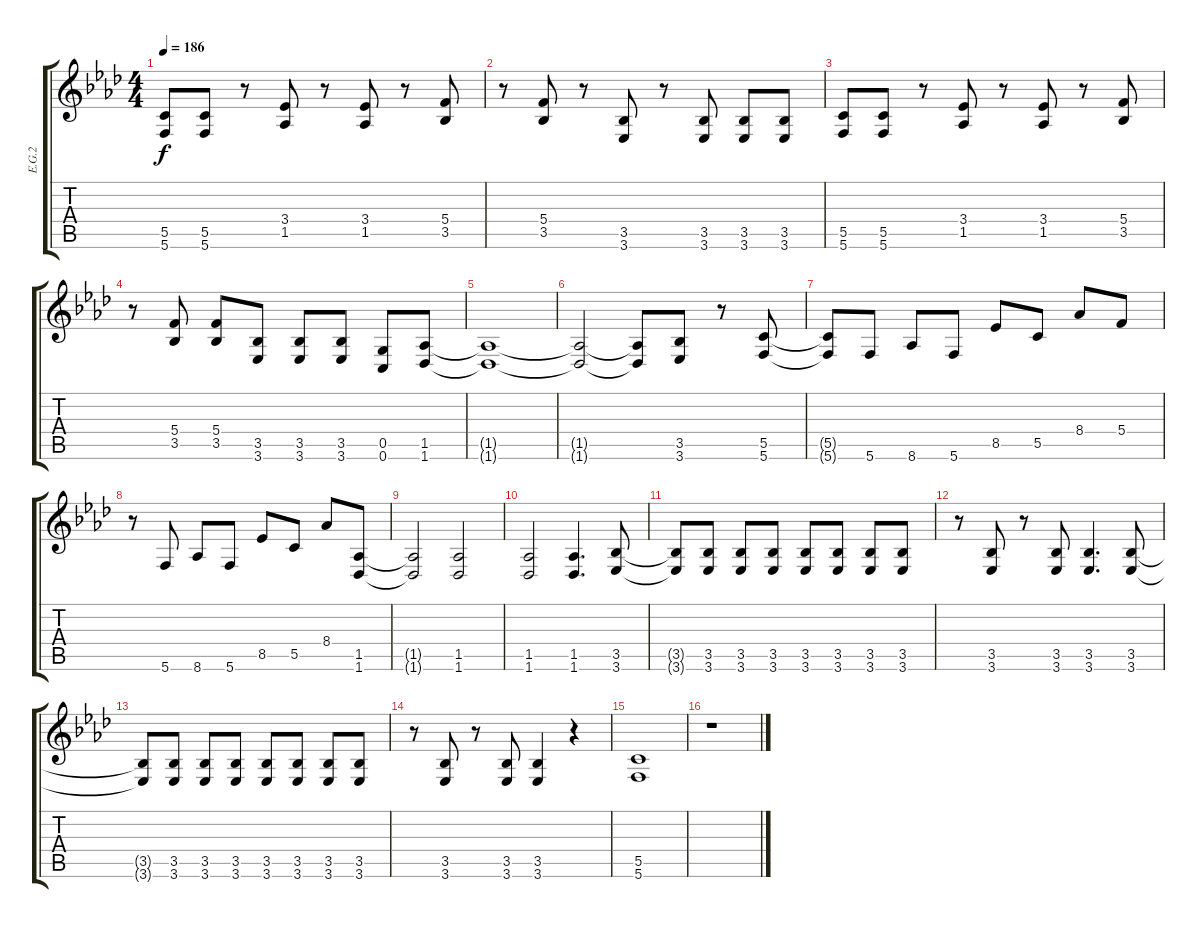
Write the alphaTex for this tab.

\track ("E.G.2" "E.G.2") {instrument distortionguitar}
\staff {score tabs}
\tuning (D4 A3 F3 C3 G2 C2) {hide}
\ts (4 4)
\tempo 186
\clef g2
\ks ab
(5.5 5.6).8{dy f} (5.5 5.6).8 r.8 (3.4 1.5).8 r.8 (3.4 1.5).8 r.8 (5.4 3.5).8 |
r.8 (5.4 3.5).8 r.8 (3.5 3.6).8 r.8 (3.5 3.6).8 (3.5 3.6).8 (3.5 3.6).8 |
(5.5 5.6).8 (5.5 5.6).8 r.8 (3.4 1.5).8 r.8 (3.4 1.5).8 r.8 (5.4 3.5).8 |
r.8 (5.4 3.5).8 (5.4 3.5).8 (3.5 3.6).8 (3.5 3.6).8 (3.5 3.6).8 (0.5 0.6).8 (1.5 1.6).8 |
(1.5{t} 1.6{t}).1 |
(1.5{t} 1.6{t}).2 (1.5{t} 1.6{t}).8 (3.5 3.6).8 r.8 (5.5 5.6).8 |
(5.5{t} 5.6{t}).8 5.6.8 8.6.8 5.6.8 8.5.8 5.5.8 8.4.8 5.4.8 |
r.8 5.6.8 8.6.8 5.6.8 8.5.8 5.5.8 8.4.8 (1.5 1.6).8 |
(1.5{t} 1.6{t}).2 (1.5 1.6).2 |
(1.5 1.6).2 (1.5 1.6).4{d} (3.5 3.6).8 |
(3.5{t} 3.6{t}).8 (3.5 3.6).8 (3.5 3.6).8 (3.5 3.6).8 (3.5 3.6).8 (3.5 3.6).8 (3.5 3.6).8 (3.5 3.6).8 |
r.8 (3.5 3.6).8 r.8 (3.5 3.6).8 (3.5 3.6).4{d} (3.5 3.6).8 |
(3.5{t} 3.6{t}).8 (3.5 3.6).8 (3.5 3.6).8 (3.5 3.6).8 (3.5 3.6).8 (3.5 3.6).8 (3.5 3.6).8 (3.5 3.6).8 |
r.8 (3.5 3.6).8 r.8 (3.5 3.6).8 (3.5 3.6).4 r.4 |
(5.5 5.6).1 |
r.1
